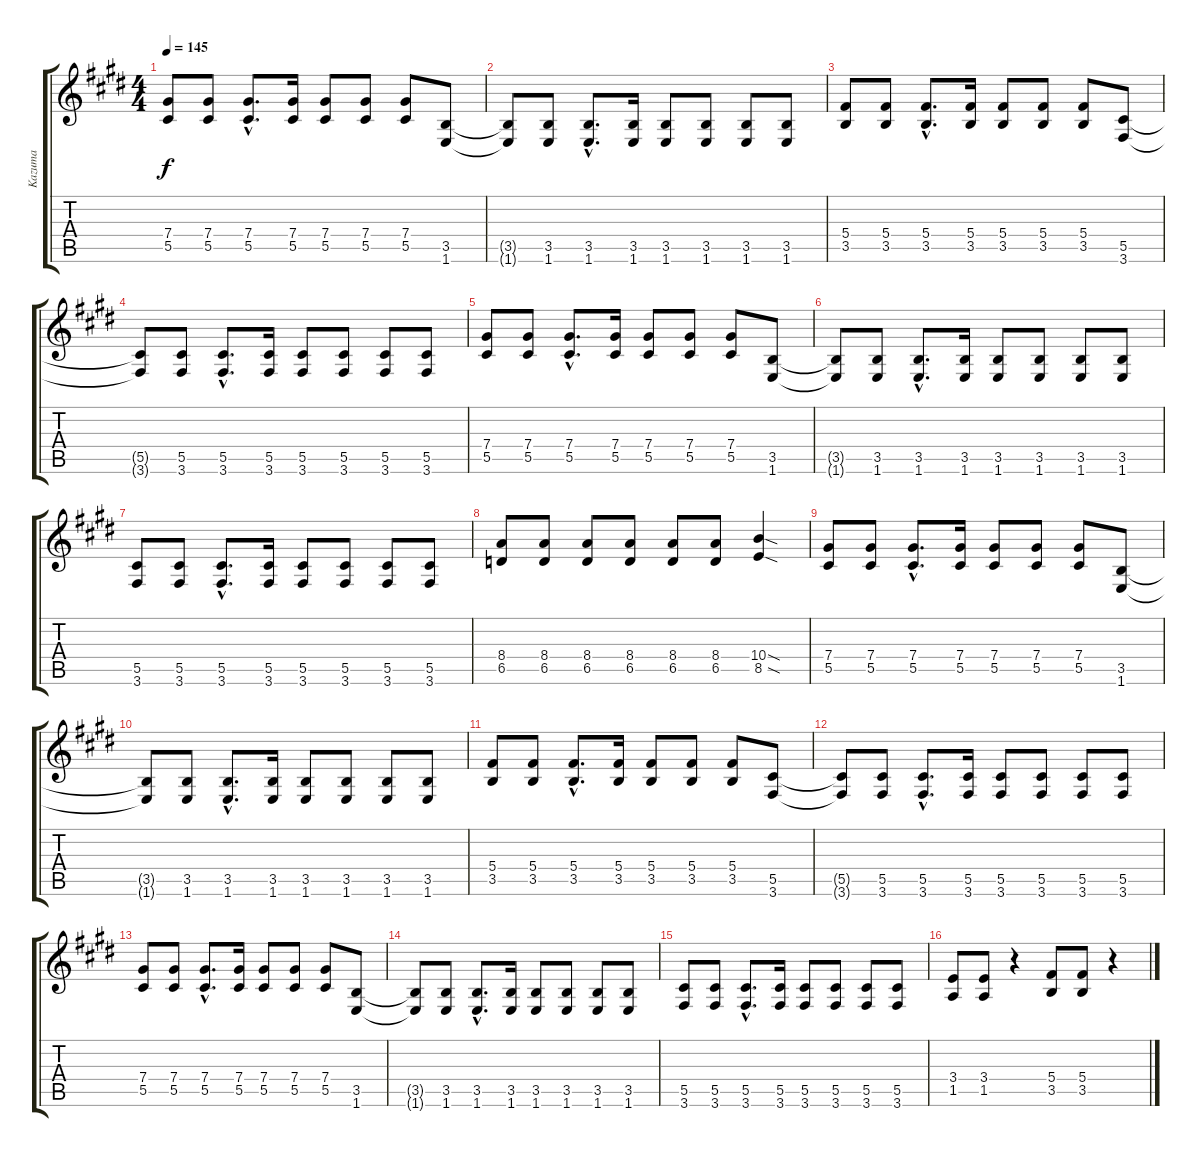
\track ("Kazuma" "Kazuma") {instrument distortionguitar}
\staff {score tabs}
\tuning (Eb4 Bb3 Gb3 Db3 Ab2 Eb2) {hide}
\ts (4 4)
\tempo 145
\clef g2
\ks c#minor
(7.4 5.5).8{dy f volume 13 instrument distortionguitar} (7.4 5.5).8 (7.4{hac} 5.5{hac}).8{d} (7.4 5.5).16 (7.4 5.5).8 (7.4 5.5).8 (7.4 5.5).8 (3.5 1.6).8 |
(3.5{t} 1.6{t}).8 (3.5 1.6).8 (3.5{hac} 1.6{hac}).8{d} (3.5 1.6).16 (3.5 1.6).8 (3.5 1.6).8 (3.5 1.6).8 (3.5 1.6).8 |
(5.4 3.5).8 (5.4 3.5).8 (5.4{hac} 3.5{hac}).8{d} (5.4 3.5).16 (5.4 3.5).8 (5.4 3.5).8 (5.4 3.5).8 (5.5 3.6).8 |
(5.5{t} 3.6{t}).8 (5.5 3.6).8 (5.5{hac} 3.6{hac}).8{d} (5.5 3.6).16 (5.5 3.6).8 (5.5 3.6).8 (5.5 3.6).8 (5.5 3.6).8 |
(7.4 5.5).8 (7.4 5.5).8 (7.4{hac} 5.5{hac}).8{d} (7.4 5.5).16 (7.4 5.5).8 (7.4 5.5).8 (7.4 5.5).8 (3.5 1.6).8 |
(3.5{t} 1.6{t}).8 (3.5 1.6).8 (3.5{hac} 1.6{hac}).8{d} (3.5 1.6).16 (3.5 1.6).8 (3.5 1.6).8 (3.5 1.6).8 (3.5 1.6).8 |
(5.5 3.6).8 (5.5 3.6).8 (5.5{hac} 3.6{hac}).8{d} (5.5 3.6).16 (5.5 3.6).8 (5.5 3.6).8 (5.5 3.6).8 (5.5 3.6).8 |
(8.4 6.5).8 (8.4 6.5).8 (8.4 6.5).8 (8.4 6.5).8 (8.4 6.5).8 (8.4 6.5).8 (10.4{sod} 8.5{sod}).4 |
(7.4 5.5).8 (7.4 5.5).8 (7.4{hac} 5.5{hac}).8{d} (7.4 5.5).16 (7.4 5.5).8 (7.4 5.5).8 (7.4 5.5).8 (3.5 1.6).8 |
(3.5{t} 1.6{t}).8 (3.5 1.6).8 (3.5{hac} 1.6{hac}).8{d} (3.5 1.6).16 (3.5 1.6).8 (3.5 1.6).8 (3.5 1.6).8 (3.5 1.6).8 |
(5.4 3.5).8 (5.4 3.5).8 (5.4{hac} 3.5{hac}).8{d} (5.4 3.5).16 (5.4 3.5).8 (5.4 3.5).8 (5.4 3.5).8 (5.5 3.6).8 |
(5.5{t} 3.6{t}).8 (5.5 3.6).8 (5.5{hac} 3.6{hac}).8{d} (5.5 3.6).16 (5.5 3.6).8 (5.5 3.6).8 (5.5 3.6).8 (5.5 3.6).8 |
(7.4 5.5).8 (7.4 5.5).8 (7.4{hac} 5.5{hac}).8{d} (7.4 5.5).16 (7.4 5.5).8 (7.4 5.5).8 (7.4 5.5).8 (3.5 1.6).8 |
(3.5{t} 1.6{t}).8 (3.5 1.6).8 (3.5{hac} 1.6{hac}).8{d} (3.5 1.6).16 (3.5 1.6).8 (3.5 1.6).8 (3.5 1.6).8 (3.5 1.6).8 |
(5.5 3.6).8 (5.5 3.6).8 (5.5{hac} 3.6{hac}).8{d} (5.5 3.6).16 (5.5 3.6).8 (5.5 3.6).8 (5.5 3.6).8 (5.5 3.6).8 |
(3.4 1.5).8 (3.4 1.5).8 r.4 (5.4 3.5).8 (5.4 3.5).8 r.4
